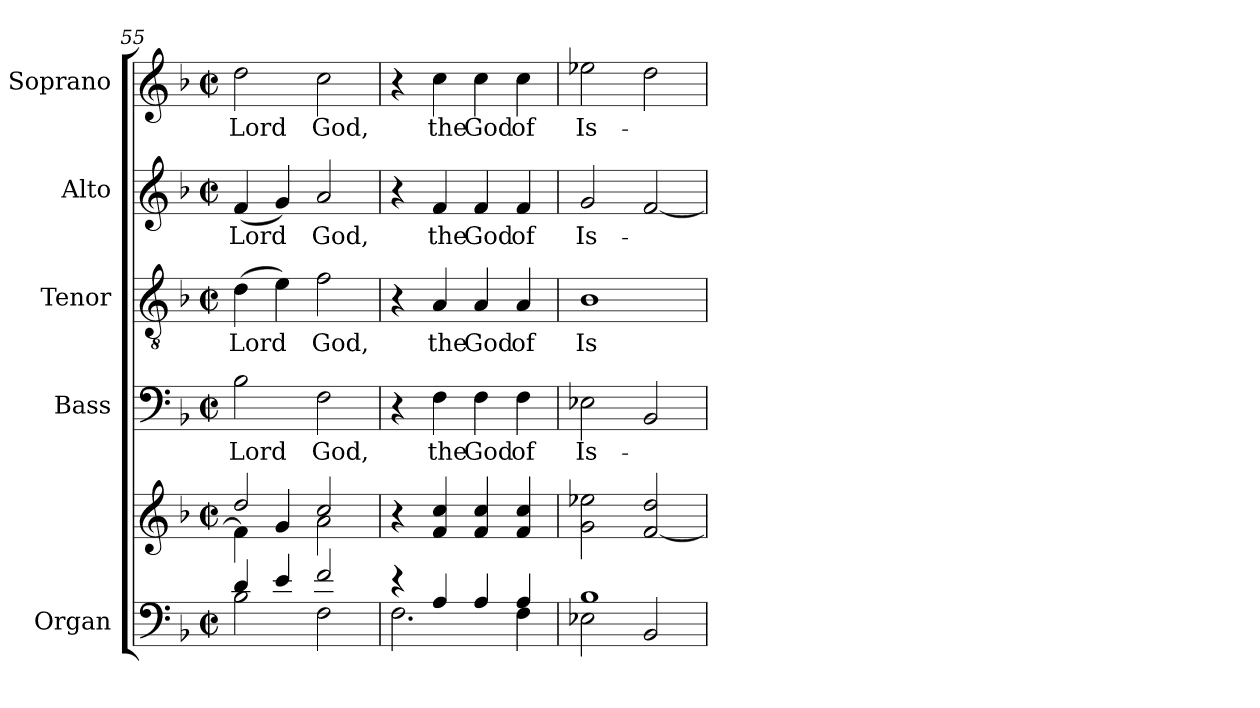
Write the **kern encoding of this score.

**kern	**kern	**kern	**text	**kern	**text	**kern	**text	**kern	**text
*part5	*part5	*part4	*part4	*part3	*part3	*part2	*part2	*part1	*part1
*staff6	*staff5	*staff4	*staff4	*staff3	*staff3	*staff2	*staff2	*staff1	*staff1
*I"Organ	*	*I"Bass	*	*I"Tenor	*	*I"Alto	*	*I"Soprano	*
*I'Org.	*	*I'B.	*	*I'T.	*	*I'A.	*	*I'S.	*
*clefF4	*clefG2	*clefF4	*	*clefGv2	*	*clefG2	*	*clefG2	*
*	*	*	*	*ITrd7c12	*	*	*	*	*
*k[b-]	*k[b-]	*k[b-]	*	*k[b-]	*	*k[b-]	*	*k[b-]	*
*F:	*F:	*F:	*	*F:	*	*F:	*	*F:	*
*M2/2	*M2/2	*M2/2	*	*M2/2	*	*M2/2	*	*M2/2	*
*met(c|)	*met(c|)	*met(c|)	*	*met(c|)	*	*met(c|)	*	*met(c|)	*
=55	=55	=55	=55	=55	=55	=55	=55	=55	=55
*^	*^	*	*	*	*	*	*	*	*
!	!	!	!	!	!LO:LY:b:color=#000000	!	!	!	!	!	!
!	!	!	!	!	!	!	!LO:LY:b:color=#000000	!	!	!	!
!	!	!	!	!	!	!	!	!	!LO:LY:b:color=#000000	!	!
!	!	!	!	!	!	!	!	!	!	!	!LO:LY:b:color=#000000
4di/	2B-i\	2ddi/	4fi\]	2B-i\	Lord	(4Di\	Lord	(4fi/	Lord	2ddi\	Lord
4ei/	.	.	4gi/	.	.	4Ei\)	.	4gi/)	.	.	.
!	!	!	!	!	!LO:LY:b:color=#000000	!	!	!	!	!	!
!	!	!	!	!	!	!	!LO:LY:b:color=#000000	!	!	!	!
!	!	!	!	!	!	!	!	!	!LO:LY:b:color=#000000	!	!
!	!	!	!	!	!	!	!	!	!	!	!LO:LY:b:color=#000000
2fi/	2Fi\	2cci/	2ai\	2Fi\	God,	2Fi\	God,	2ai/	God,	2cci\	God,
*	*	*v	*v	*	*	*	*	*	*	*	*
=56	=56	=56	=56	=56	=56	=56	=56	=56	=56	=56
4r	2.Fi\	4r	4r	.	4r	.	4r	.	4r	.
!	!	!	!	!LO:LY:b:color=#000000	!	!	!	!	!	!
!	!	!	!	!	!	!LO:LY:b:color=#000000	!	!	!	!
!	!	!	!	!	!	!	!	!LO:LY:b:color=#000000	!	!
!	!	!	!	!	!	!	!	!	!	!LO:LY:b:color=#000000
4Ai/	.	4fi/ 4cci	4Fi\	the	4AAi/	the	4fi/	the	4cci\	the
!	!	!	!	!LO:LY:b:color=#000000	!	!	!	!	!	!
!	!	!	!	!	!	!LO:LY:b:color=#000000	!	!	!	!
!	!	!	!	!	!	!	!	!LO:LY:b:color=#000000	!	!
!	!	!	!	!	!	!	!	!	!	!LO:LY:b:color=#000000
4Ai/	.	4fi/ 4cci	4Fi\	God	4AAi/	God	4fi/	God	4cci\	God
!	!	!	!	!LO:LY:b:color=#000000	!	!	!	!	!	!
!	!	!	!	!	!	!LO:LY:b:color=#000000	!	!	!	!
!	!	!	!	!	!	!	!	!LO:LY:b:color=#000000	!	!
!	!	!	!	!	!	!	!	!	!	!LO:LY:b:color=#000000
4Ai/	4Fi\	4fi/ 4cci	4Fi\	of	4AAi/	of	4fi/	of	4cci\	of
=57	=57	=57	=57	=57	=57	=57	=57	=57	=57	=57
!	!	!	!	!LO:LY:b:color=#000000	!	!	!	!	!	!
!	!	!	!	!	!	!LO:LY:b:color=#000000	!	!	!	!
!	!	!	!	!	!	!	!	!LO:LY:b:color=#000000	!	!
!	!	!	!	!	!	!	!	!	!	!LO:LY:b:color=#000000
1B-i	2E-Xi\	2gi\ 2ee-Xi	2E-Xi\	Is-	1BB-i	Is-	2gi/	Is-	2ee-Xi\	Is-
.	2BB-i/	[2fi/ 2ddi	2BB-i/	.	.	.	[2fi/	.	2ddi\	.
*v	*v	*	*	*	*	*	*	*	*	*
=	=	=	=	=	=	=	=	=	=
*-	*-	*-	*-	*-	*-	*-	*-	*-	*-
